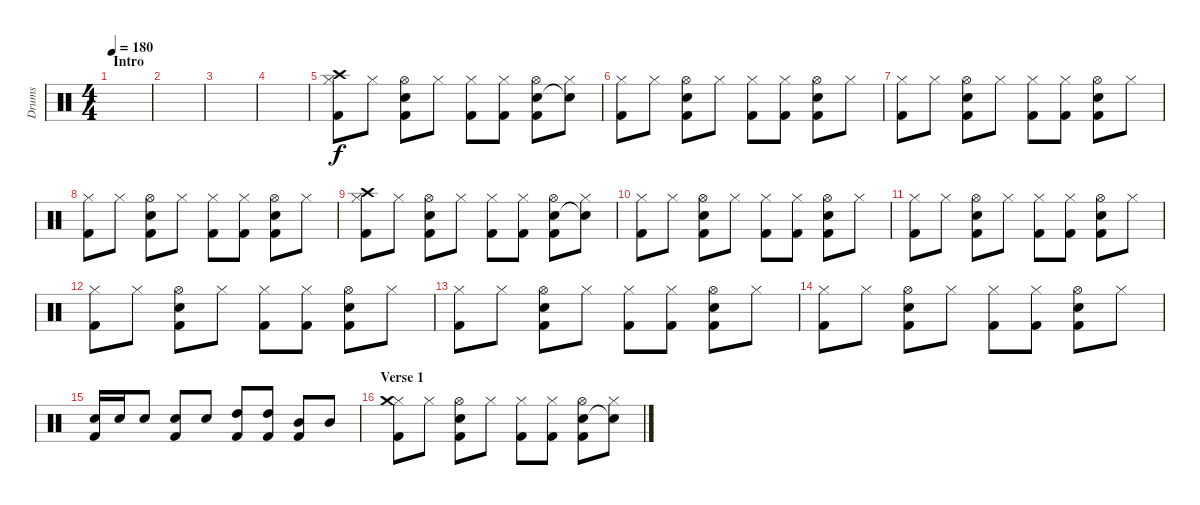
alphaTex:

\track ("Drums" "Drums") {instrument percussion}
\staff {score}
\articulation defaults
\ts (4 4)
\section ("" "Intro")
\tempo 180
\clef neutral
\ks c
|
|
|
|
("Hi-Hat (closed)" "Crash high (hit)" "Kick (hit) 2").8 "Hi-Hat (closed)".8 ("Hi-Hat (open)" "Electric Snare (hit)" "Kick (hit) 2").8 "Hi-Hat (closed)".8 ("Hi-Hat (closed)" "Kick (hit) 2").8 ("Hi-Hat (closed)" "Kick (hit) 2").8 ("Hi-Hat (open)" "Electric Snare (hit)" "Kick (hit) 2").8 ("Hi-Hat (closed)" "Snare (hit)"{t}).8 |
("Hi-Hat (closed)" "Kick (hit) 2").8 "Hi-Hat (closed)".8 ("Hi-Hat (open)" "Electric Snare (hit)" "Kick (hit) 2").8 "Hi-Hat (closed)".8 ("Hi-Hat (closed)" "Kick (hit) 2").8 ("Hi-Hat (closed)" "Kick (hit) 2").8 ("Hi-Hat (open)" "Electric Snare (hit)" "Kick (hit) 2").8 "Hi-Hat (closed)".8 |
("Hi-Hat (closed)" "Kick (hit) 2").8 "Hi-Hat (closed)".8 ("Hi-Hat (open)" "Electric Snare (hit)" "Kick (hit) 2").8 "Hi-Hat (closed)".8 ("Hi-Hat (closed)" "Kick (hit) 2").8 ("Hi-Hat (closed)" "Kick (hit) 2").8 ("Hi-Hat (open)" "Electric Snare (hit)" "Kick (hit) 2").8 "Hi-Hat (closed)".8 |
("Hi-Hat (closed)" "Kick (hit) 2").8 "Hi-Hat (closed)".8 ("Hi-Hat (open)" "Electric Snare (hit)" "Kick (hit) 2").8 "Hi-Hat (closed)".8 ("Hi-Hat (closed)" "Kick (hit) 2").8 ("Hi-Hat (closed)" "Kick (hit) 2").8 ("Hi-Hat (open)" "Electric Snare (hit)" "Kick (hit) 2").8 "Hi-Hat (closed)".8 |
("Hi-Hat (closed)" "Crash high (hit)" "Kick (hit) 2").8 "Hi-Hat (closed)".8 ("Hi-Hat (open)" "Electric Snare (hit)" "Kick (hit) 2").8 "Hi-Hat (closed)".8 ("Hi-Hat (closed)" "Kick (hit) 2").8 ("Hi-Hat (closed)" "Kick (hit) 2").8 ("Hi-Hat (open)" "Electric Snare (hit)" "Kick (hit) 2").8 ("Hi-Hat (closed)" "Snare (hit)"{t}).8 |
("Hi-Hat (closed)" "Kick (hit) 2").8 "Hi-Hat (closed)".8 ("Hi-Hat (open)" "Electric Snare (hit)" "Kick (hit) 2").8 "Hi-Hat (closed)".8 ("Hi-Hat (closed)" "Kick (hit) 2").8 ("Hi-Hat (closed)" "Kick (hit) 2").8 ("Hi-Hat (open)" "Electric Snare (hit)" "Kick (hit) 2").8 "Hi-Hat (closed)".8 |
("Hi-Hat (closed)" "Kick (hit) 2").8 "Hi-Hat (closed)".8 ("Hi-Hat (open)" "Electric Snare (hit)" "Kick (hit) 2").8 "Hi-Hat (closed)".8 ("Hi-Hat (closed)" "Kick (hit) 2").8 ("Hi-Hat (closed)" "Kick (hit) 2").8 ("Hi-Hat (open)" "Electric Snare (hit)" "Kick (hit) 2").8 "Hi-Hat (closed)".8 |
("Hi-Hat (closed)" "Kick (hit) 2").8 "Hi-Hat (closed)".8 ("Hi-Hat (open)" "Electric Snare (hit)" "Kick (hit) 2").8 "Hi-Hat (closed)".8 ("Hi-Hat (closed)" "Kick (hit) 2").8 ("Hi-Hat (closed)" "Kick (hit) 2").8 ("Hi-Hat (open)" "Electric Snare (hit)" "Kick (hit) 2").8 "Hi-Hat (closed)".8 |
("Hi-Hat (closed)" "Kick (hit) 2").8 "Hi-Hat (closed)".8 ("Hi-Hat (open)" "Electric Snare (hit)" "Kick (hit) 2").8 "Hi-Hat (closed)".8 ("Hi-Hat (closed)" "Kick (hit) 2").8 ("Hi-Hat (closed)" "Kick (hit) 2").8 ("Hi-Hat (open)" "Electric Snare (hit)" "Kick (hit) 2").8 "Hi-Hat (closed)".8 |
("Hi-Hat (closed)" "Kick (hit) 2").8 "Hi-Hat (closed)".8 ("Hi-Hat (open)" "Electric Snare (hit)" "Kick (hit) 2").8 "Hi-Hat (closed)".8 ("Hi-Hat (closed)" "Kick (hit) 2").8 ("Hi-Hat (closed)" "Kick (hit) 2").8 ("Hi-Hat (open)" "Electric Snare (hit)" "Kick (hit) 2").8 "Hi-Hat (closed)".8 |
("Electric Snare (hit)" "Kick (hit) 2").16 "Electric Snare (hit)".16 "Electric Snare (hit)".8 ("Electric Snare (hit)" "Kick (hit) 2").8 "Electric Snare (hit)".8 ("High Tom (hit)" "Kick (hit) 2").8 ("High Tom (hit)" "Kick (hit) 2").8 ("Mid Tom (hit)" "Kick (hit) 2").8 "Mid Tom (hit)".8 |
\section ("" "Verse 1")
("Hi-Hat (closed)" "Crash medium (hit)" "Kick (hit) 2").8 "Hi-Hat (closed)".8 ("Hi-Hat (open)" "Electric Snare (hit)" "Kick (hit) 2").8 "Hi-Hat (closed)".8 ("Hi-Hat (closed)" "Kick (hit) 2").8 ("Hi-Hat (closed)" "Kick (hit) 2").8 ("Hi-Hat (open)" "Electric Snare (hit)" "Kick (hit) 2").8 ("Hi-Hat (closed)" "Snare (hit)"{t}).8
